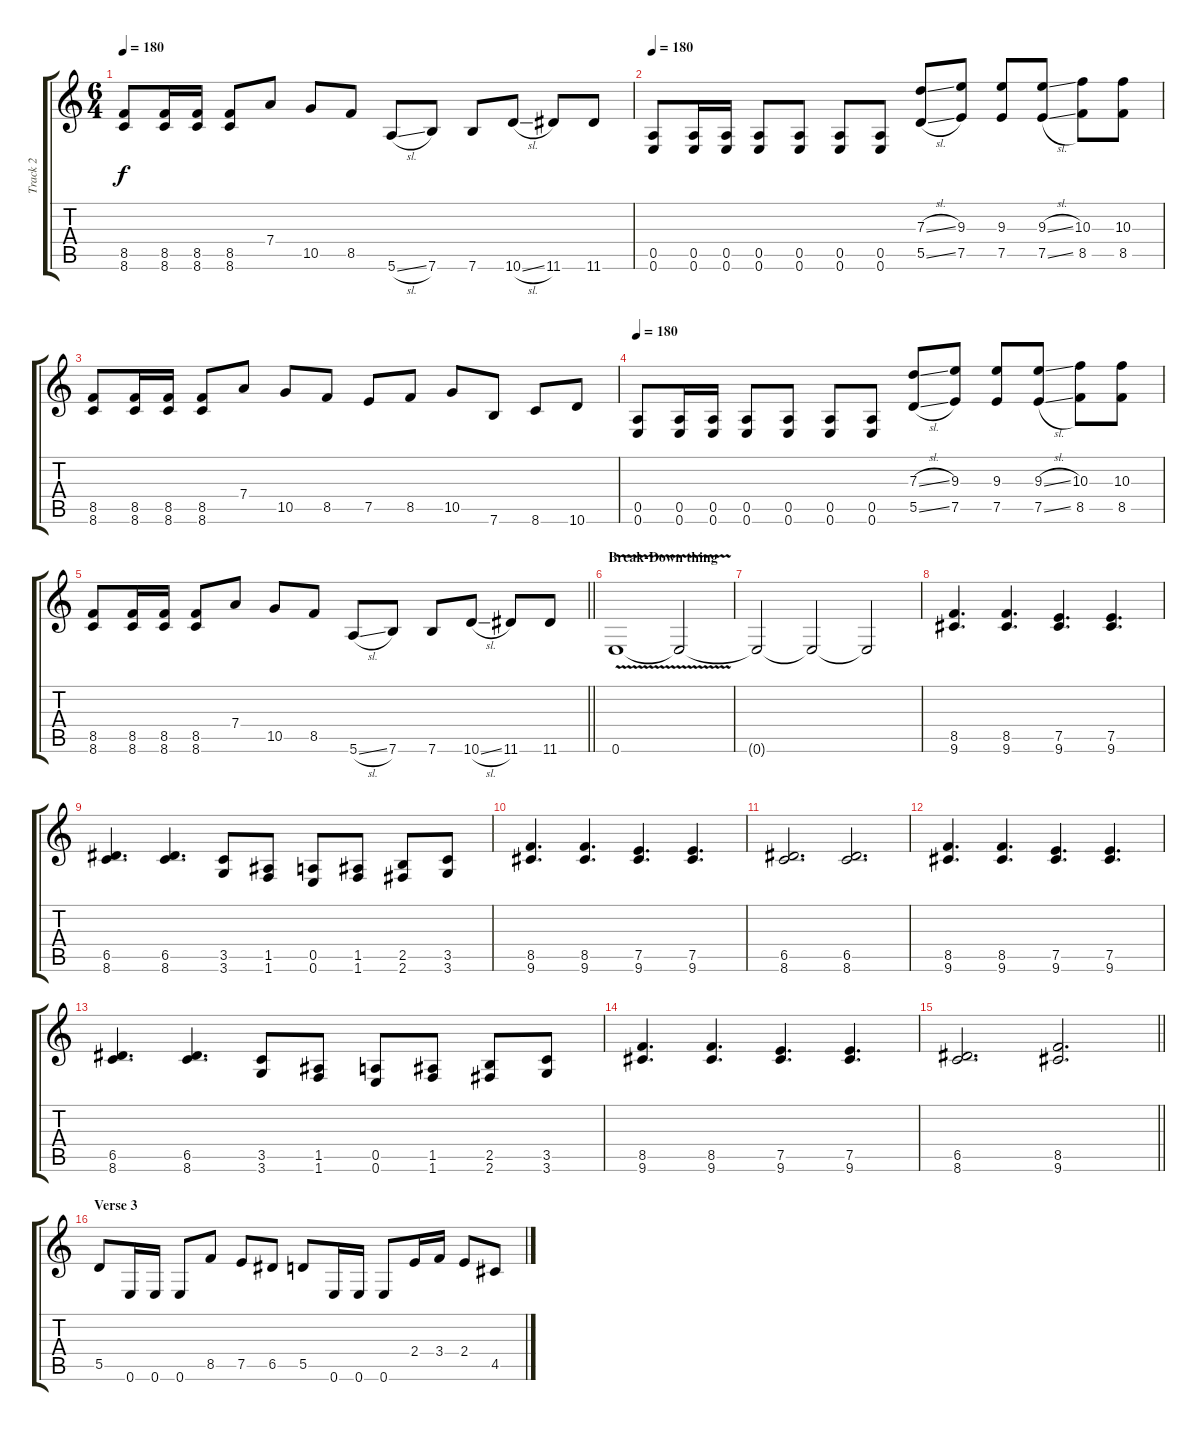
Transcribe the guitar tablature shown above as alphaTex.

\track ("Track 2" "Track 2") {instrument distortionguitar}
\staff {score tabs}
\tuning (E4 B3 G3 D3 A2 E2) {hide}
\ts (6 4)
\tempo 180
\clef g2
\ks c
(8.5 8.6).8{dy f} (8.5 8.6).16 (8.5 8.6).16 (8.5 8.6).8 7.4.8 10.5.8 8.5.8 5.6{sl}.8 7.6.8 7.6.8 10.6{sl}.8 11.6.8 11.6.8 |
\tempo 180
(0.5 0.6).8 (0.5 0.6).16 (0.5 0.6).16 (0.5 0.6).8 (0.5 0.6).8 (0.5 0.6).8 (0.5 0.6).8 (7.3{sl} 5.5{sl}).8 (9.3 7.5).8 (9.3 7.5).8 (9.3{sl} 7.5{sl}).8 (10.3 8.5).8 (10.3 8.5).8 |
(8.5 8.6).8 (8.5 8.6).16 (8.5 8.6).16 (8.5 8.6).8 7.4.8 10.5.8 8.5.8 7.5.8 8.5.8 10.5.8 7.6.8 8.6.8 10.6.8 |
\tempo 180
(0.5 0.6).8 (0.5 0.6).16 (0.5 0.6).16 (0.5 0.6).8 (0.5 0.6).8 (0.5 0.6).8 (0.5 0.6).8 (7.3{sl} 5.5{sl}).8 (9.3 7.5).8 (9.3 7.5).8 (9.3{sl} 7.5{sl}).8 (10.3 8.5).8 (10.3 8.5).8 |
\barLineRight lightlight
(8.5 8.6).8 (8.5 8.6).16 (8.5 8.6).16 (8.5 8.6).8 7.4.8 10.5.8 8.5.8 5.6{sl}.8 7.6.8 7.6.8 10.6{sl}.8 11.6.8 11.6.8 |
\section ("" "Break-Down thing")
0.6{v}.1 0.6{t}.2 |
0.6{t}.2 0.6{t}.2 0.6{t}.2 |
(8.5 9.6).4{d} (8.5 9.6).4{d} (7.5 9.6).4{d} (7.5 9.6).4{d} |
(6.5 8.6).4{d} (6.5 8.6).4{d} (3.5 3.6).8 (1.5 1.6).8 (0.5 0.6).8 (1.5 1.6).8 (2.5 2.6).8 (3.5 3.6).8 |
(8.5 9.6).4{d} (8.5 9.6).4{d} (7.5 9.6).4{d} (7.5 9.6).4{d} |
(6.5 8.6).2{d} (6.5 8.6).2{d} |
(8.5 9.6).4{d} (8.5 9.6).4{d} (7.5 9.6).4{d} (7.5 9.6).4{d} |
(6.5 8.6).4{d} (6.5 8.6).4{d} (3.5 3.6).8 (1.5 1.6).8 (0.5 0.6).8 (1.5 1.6).8 (2.5 2.6).8 (3.5 3.6).8 |
(8.5 9.6).4{d} (8.5 9.6).4{d} (7.5 9.6).4{d} (7.5 9.6).4{d} |
\barLineRight lightlight
(6.5 8.6).2{d} (8.5 9.6).2{d} |
\section ("" "Verse 3")
5.5.8 0.6.16 0.6.16 0.6.8 8.5.8 7.5.8 6.5.8 5.5.8 0.6.16 0.6.16 0.6.8 2.4.16 3.4.16 2.4.8 4.5.8
